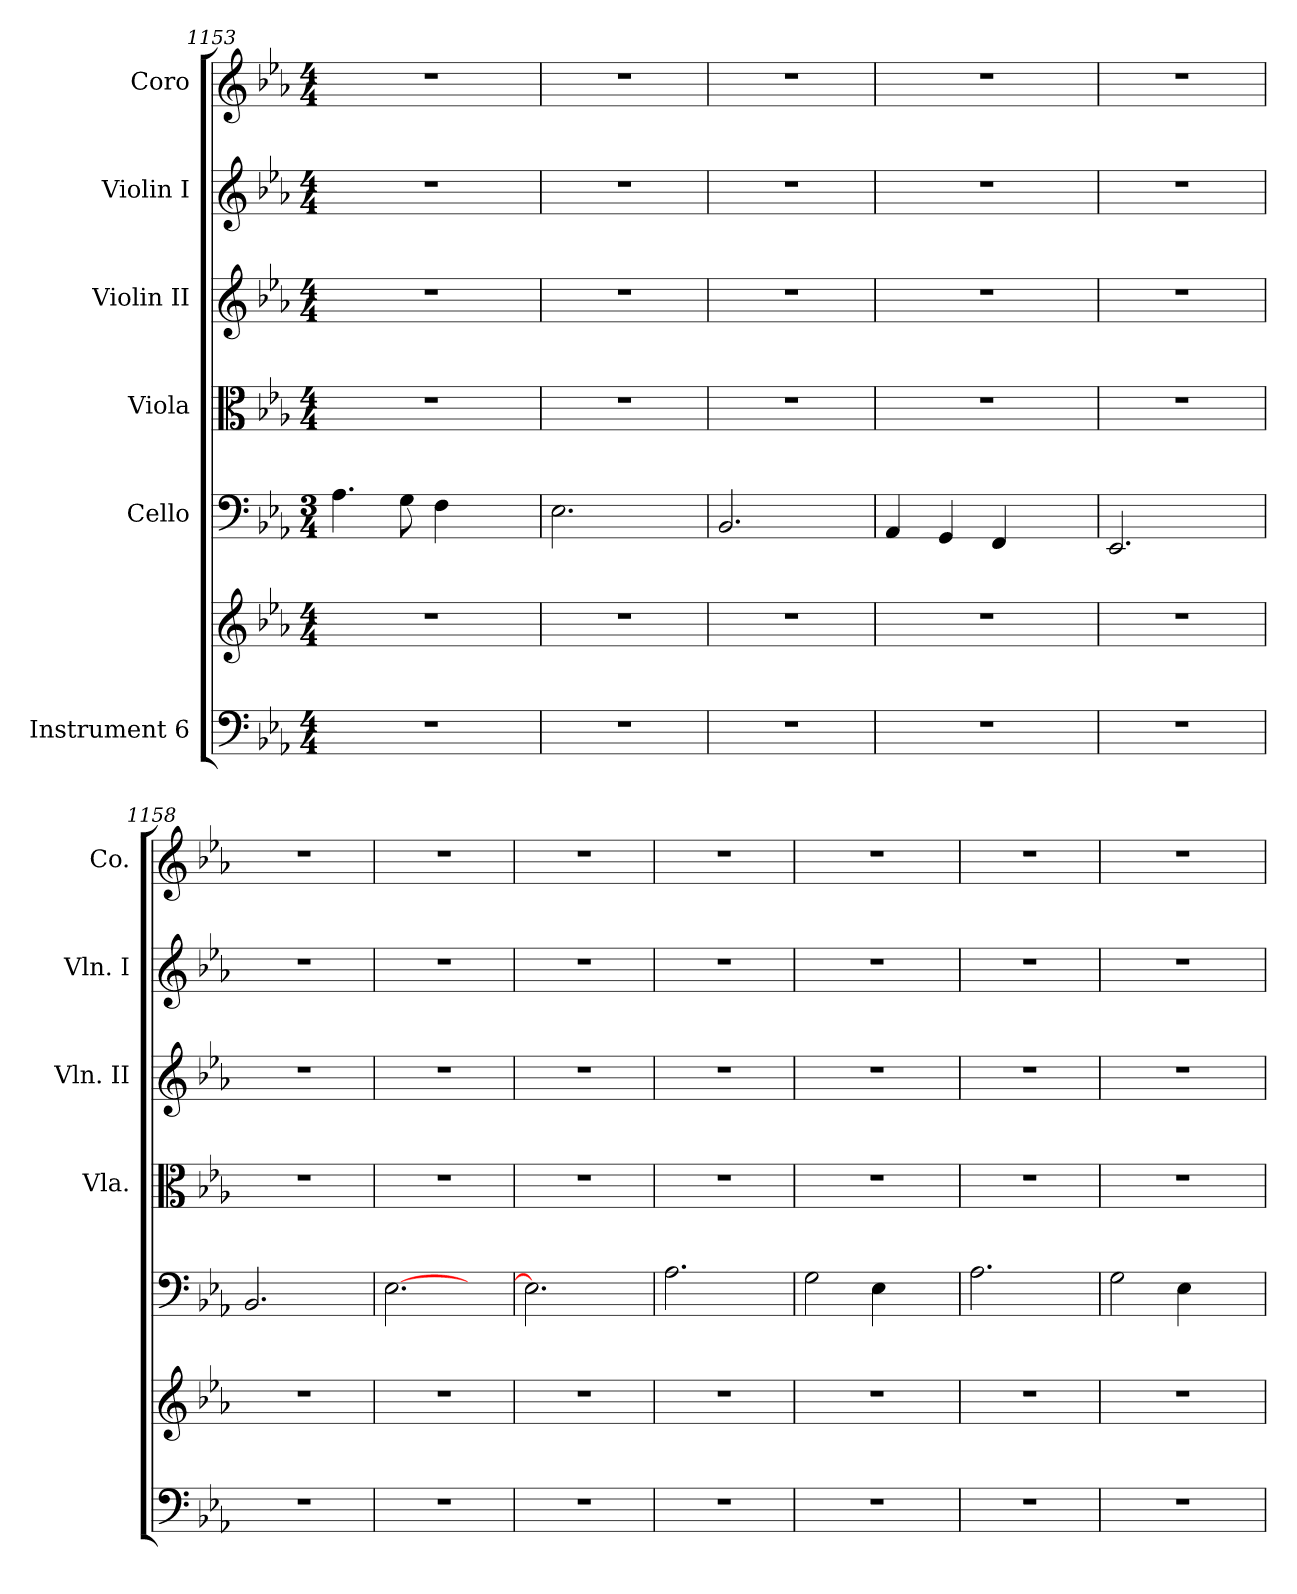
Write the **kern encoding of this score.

**kern	**kern	**kern	**kern	**kern	**kern	**kern
*part6	*part6	*part5	*part4	*part3	*part2	*part1
*staff7	*staff6	*staff5	*staff4	*staff3	*staff2	*staff1
*I"Instrument 6	*	*I"Cello	*I"Viola	*I"Violin II	*I"Violin I	*I"Coro
*	*	*	*I'Vla.	*I'Vln. II	*I'Vln. I	*I'Co.
*clefF4	*clefG2	*clefF4	*clefC3	*clefG2	*clefG2	*clefG2
*k[b-e-a-]	*k[b-e-a-]	*k[b-e-a-]	*k[b-e-a-]	*k[b-e-a-]	*k[b-e-a-]	*k[b-e-a-]
*E-:	*E-:	*E-:	*E-:	*E-:	*E-:	*E-:
*M4/4	*M4/4	*M3/4	*M4/4	*M4/4	*M4/4	*M4/4
=1153	=1153	=1153	=1153	=1153	=1153	=1153
1r	1r	4.A-\	1r	1r	1r	1r
.	.	8G\	.	.	.	.
.	.	4F\	.	.	.	.
.	.	4ryy	.	.	.	.
=1154	=1154	=1154	=1154	=1154	=1154	=1154
1r	1r	2.E-\	1r	1r	1r	1r
.	.	4ryy	.	.	.	.
=1155	=1155	=1155	=1155	=1155	=1155	=1155
1r	1r	2.BB-/	1r	1r	1r	1r
.	.	4ryy	.	.	.	.
=1156	=1156	=1156	=1156	=1156	=1156	=1156
1r	1r	4AA-/	1r	1r	1r	1r
.	.	4GG/	.	.	.	.
.	.	4FF/	.	.	.	.
.	.	4ryy	.	.	.	.
!!LO:LB:g=z
=1157	=1157	=1157	=1157	=1157	=1157	=1157
1r	1r	2.EE-/	1r	1r	1r	1r
.	.	4ryy	.	.	.	.
=1158	=1158	=1158	=1158	=1158	=1158	=1158
1r	1r	2.BB-/	1r	1r	1r	1r
.	.	4ryy	.	.	.	.
=1159	=1159	=1159	=1159	=1159	=1159	=1159
1r	1r	[>2.E-\	1r	1r	1r	1r
.	.	4ryy	.	.	.	.
=1160	=1160	=1160	=1160	=1160	=1160	=1160
1r	1r	2.E-\]	1r	1r	1r	1r
.	.	4ryy	.	.	.	.
=1161	=1161	=1161	=1161	=1161	=1161	=1161
1r	1r	2.A-\	1r	1r	1r	1r
.	.	4ryy	.	.	.	.
=1162	=1162	=1162	=1162	=1162	=1162	=1162
1r	1r	2G\	1r	1r	1r	1r
.	.	4E-\	.	.	.	.
.	.	4ryy	.	.	.	.
=1163	=1163	=1163	=1163	=1163	=1163	=1163
1r	1r	2.A-\	1r	1r	1r	1r
.	.	4ryy	.	.	.	.
=1164	=1164	=1164	=1164	=1164	=1164	=1164
1r	1r	2G\	1r	1r	1r	1r
.	.	4E-\	.	.	.	.
.	.	4ryy	.	.	.	.
=	=	=	=	=	=	=
*-	*-	*-	*-	*-	*-	*-
